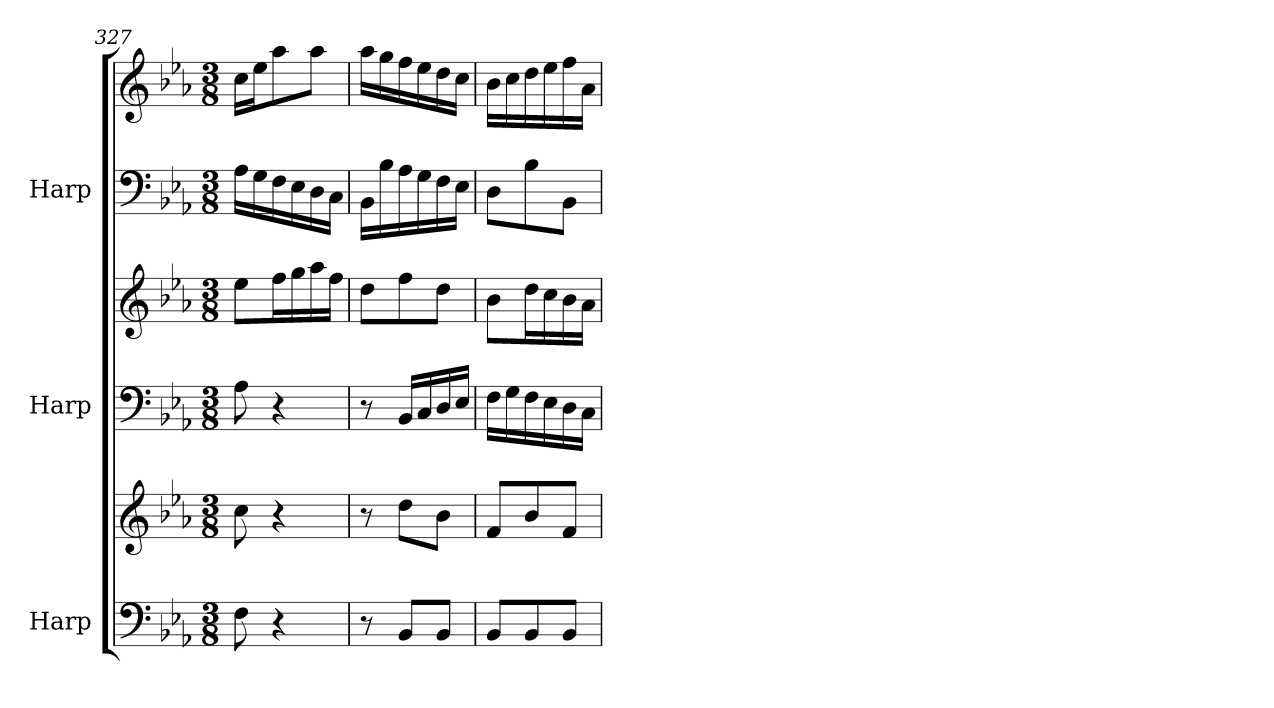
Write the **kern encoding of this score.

**kern	**kern	**kern	**kern	**kern	**kern
*part3	*part3	*part2	*part2	*part1	*part1
*staff6	*staff5	*staff4	*staff3	*staff2	*staff1
*I"Harp	*	*I"Harp	*	*I"Harp	*
*I'Hp	*	*I'Hp	*	*I'Hp	*
*clefF4	*clefG2	*clefF4	*clefG2	*clefF4	*clefG2
*k[b-e-a-]	*k[b-e-a-]	*k[b-e-a-]	*k[b-e-a-]	*k[b-e-a-]	*k[b-e-a-]
*M3/8	*M3/8	*M3/8	*M3/8	*M3/8	*M3/8
=327	=327	=327	=327	=327	=327
8F\	8cc\	8A-\	8ee-\L	16A-\LL	16cc\LL
.	.	.	.	16G\	16ee-\J
4r	4r	4r	16ff\L	16F\	8aa-\
.	.	.	16gg\	16E-\	.
.	.	.	16aa-\	16D\	8aa-\J
.	.	.	16ff\JJ	16C\JJ	.
=328	=328	=328	=328	=328	=328
8r	8r	8r	8dd\L	16BB-\LL	16aa-\LL
.	.	.	.	16B-\	16gg\
8BB-/L	8dd\L	16BB-/LL	8ff\	16A-\	16ff\
.	.	16C/	.	16G\	16ee-\
8BB-/J	8b-\J	16D/	8dd\J	16F\	16dd\
.	.	16E-/JJ	.	16E-\JJ	16cc\JJ
=329	=329	=329	=329	=329	=329
8BB-/L	8f/L	16F\LL	8b-\L	8D\L	16b-\LL
.	.	16G\	.	.	16cc\
8BB-/	8b-/	16F\	16dd\L	8B-\	16dd\
.	.	16E-\	16cc\	.	16ee-\
8BB-/J	8f/J	16D\	16b-\	8BB-\J	16ff\
.	.	16C\JJ	16a-\JJ	.	16a-\JJ
=	=	=	=	=	=
*-	*-	*-	*-	*-	*-
